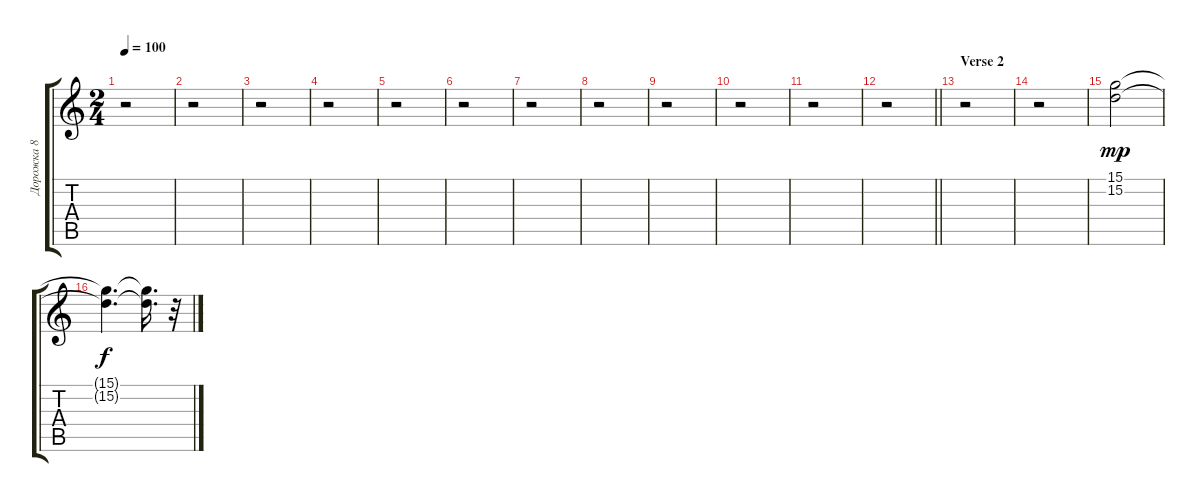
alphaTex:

\track ("Дорожка 8" "Дорожка 8") {instrument percussiveorgan}
\staff {score tabs}
\tuning (E4 B3 G3 D3 A2 E2) {hide}
\ts (2 4)
\tempo 100
\clef g2
\ks c
r.2{dy f} |
r.2 |
r.2 |
r.2 |
r.2 |
r.2 |
r.2 |
r.2 |
r.2 |
r.2 |
r.2 |
\barLineRight lightlight
r.2 |
\section ("" "Verse 2")
r.2 |
r.2 |
(15.1 15.2).2{dy mp} |
(15.1{t} 15.2{t}).4{d dy f} (15.1{t} 15.2{t}).16{d} r.32
